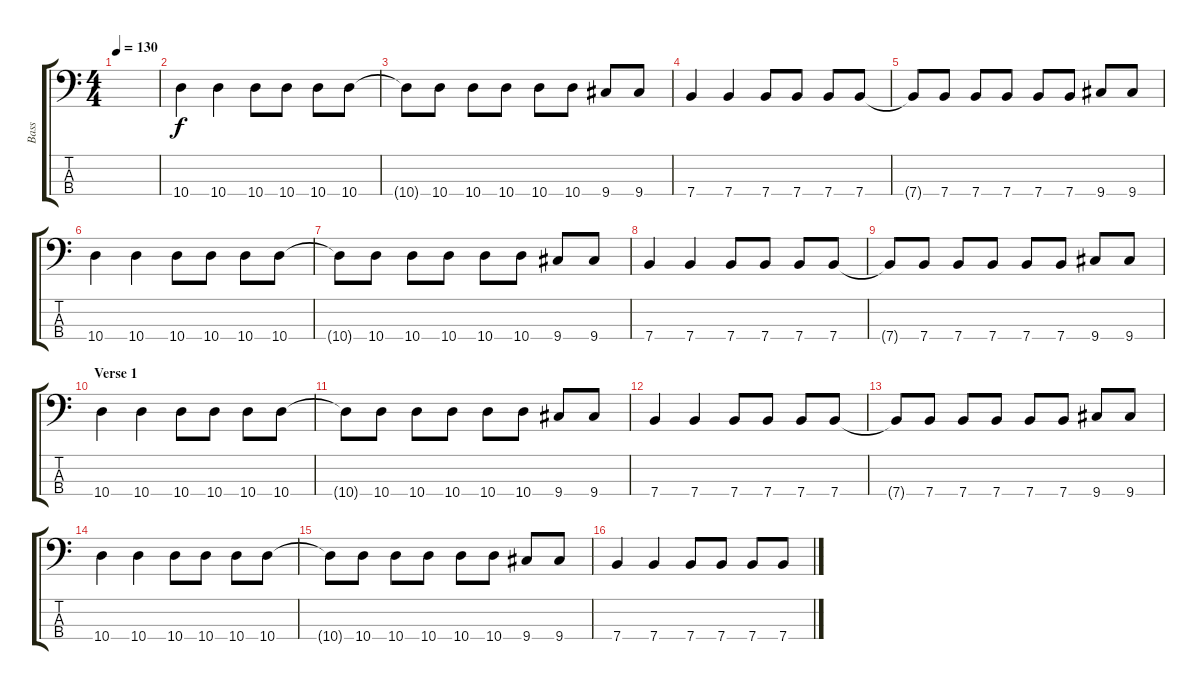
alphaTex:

\track ("Bass" "Bass") {instrument electricbassfinger}
\staff {score tabs}
\tuning (G2 D2 A1 E1) {hide}
\ts (4 4)
\tempo 130
\clef f4
\ks c
|
10.4.4 10.4.4 10.4.8 10.4.8 10.4.8 10.4.8 |
10.4{t}.8 10.4.8 10.4.8 10.4.8 10.4.8 10.4.8 9.4.8 9.4.8 |
7.4.4 7.4.4 7.4.8 7.4.8 7.4.8 7.4.8 |
7.4{t}.8 7.4.8 7.4.8 7.4.8 7.4.8 7.4.8 9.4.8 9.4.8 |
10.4.4 10.4.4 10.4.8 10.4.8 10.4.8 10.4.8 |
10.4{t}.8 10.4.8 10.4.8 10.4.8 10.4.8 10.4.8 9.4.8 9.4.8 |
7.4.4 7.4.4 7.4.8 7.4.8 7.4.8 7.4.8 |
7.4{t}.8 7.4.8 7.4.8 7.4.8 7.4.8 7.4.8 9.4.8 9.4.8 |
\section ("" "Verse 1")
10.4.4 10.4.4 10.4.8 10.4.8 10.4.8 10.4.8 |
10.4{t}.8 10.4.8 10.4.8 10.4.8 10.4.8 10.4.8 9.4.8 9.4.8 |
7.4.4 7.4.4 7.4.8 7.4.8 7.4.8 7.4.8 |
7.4{t}.8 7.4.8 7.4.8 7.4.8 7.4.8 7.4.8 9.4.8 9.4.8 |
10.4.4 10.4.4 10.4.8 10.4.8 10.4.8 10.4.8 |
10.4{t}.8 10.4.8 10.4.8 10.4.8 10.4.8 10.4.8 9.4.8 9.4.8 |
7.4.4 7.4.4 7.4.8 7.4.8 7.4.8 7.4.8
